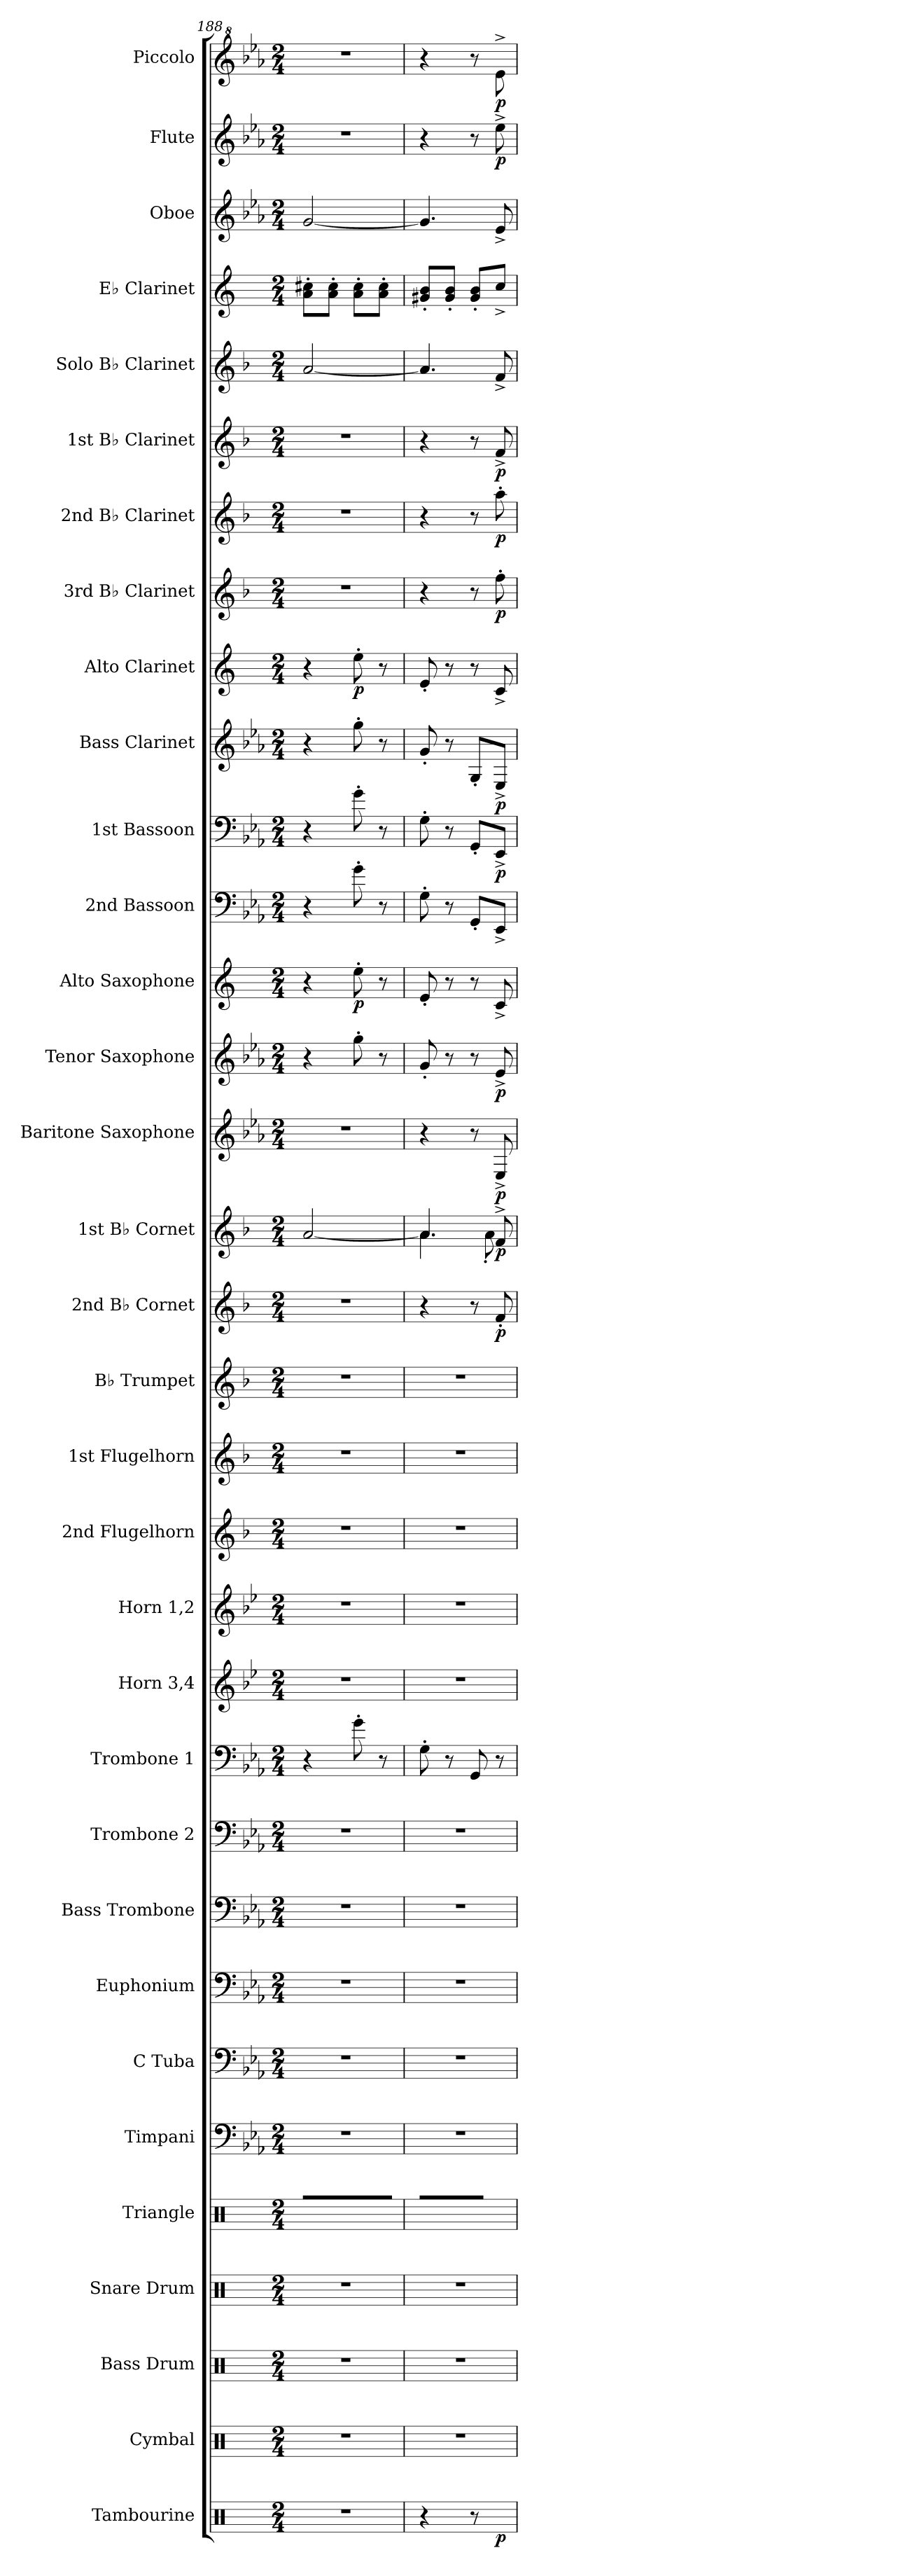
**kern	**dynam	**kern	**kern	**kern	**kern	**kern	**kern	**kern	**kern	**kern	**kern	**kern	**kern	**kern	**kern	**kern	**kern	**dynam	**kern	**dynam	**kern	**dynam	**kern	**dynam	**kern	**dynam	**kern	**kern	**dynam	**kern	**dynam	**kern	**dynam	**kern	**dynam	**kern	**dynam	**kern	**dynam	**kern	**kern	**kern	**kern	**dynam	**kern	**dynam
*part33	*part33	*part32	*part31	*part30	*part29	*part28	*part27	*part26	*part25	*part24	*part23	*part22	*part21	*part20	*part19	*part18	*part17	*part17	*part16	*part16	*part15	*part15	*part14	*part14	*part13	*part13	*part12	*part11	*part11	*part10	*part10	*part9	*part9	*part8	*part8	*part7	*part7	*part6	*part6	*part5	*part4	*part3	*part2	*part2	*part1	*part1
*staff33	*staff33	*staff32	*staff31	*staff30	*staff29	*staff28	*staff27	*staff26	*staff25	*staff24	*staff23	*staff22	*staff21	*staff20	*staff19	*staff18	*staff17	*staff17	*staff16	*staff16	*staff15	*staff15	*staff14	*staff14	*staff13	*staff13	*staff12	*staff11	*staff11	*staff10	*staff10	*staff9	*staff9	*staff8	*staff8	*staff7	*staff7	*staff6	*staff6	*staff5	*staff4	*staff3	*staff2	*staff2	*staff1	*staff1
*I"Tambourine	*	*I"Cymbal	*I"Bass Drum	*I"Snare Drum	*I"Triangle	*I"Timpani	*I"C Tuba	*I"Euphonium	*I"Bass Trombone	*I"Trombone 2	*I"Trombone 1	*I"Horn 3,4	*I"Horn 1,2	*I"2nd Flugelhorn	*I"1st Flugelhorn	*I"B♭ Trumpet	*I"2nd B♭ Cornet	*	*I"1st B♭ Cornet	*	*I"Baritone Saxophone	*	*I"Tenor Saxophone	*	*I"Alto Saxophone	*	*I"2nd Bassoon	*I"1st Bassoon	*	*I"Bass Clarinet	*	*I"Alto Clarinet	*	*I"3rd B♭ Clarinet	*	*I"2nd B♭ Clarinet	*	*I"1st B♭ Clarinet	*	*I"Solo B♭ Clarinet	*I"E♭ Clarinet	*I"Oboe	*I"Flute	*	*I"Piccolo	*
*I'Tamb.	*	*I'Cym.	*I'B. Dr.	*I'Sn. Dr.	*I'Trgl.	*I'Timp.	*I'C Tu.	*I'Eu.	*I'B. Trb.	*I'Trb. 2	*I'Trb. 1	*I'Hn. 3,4	*I'Hn. 1,2	*I'2nd Flghn.	*I'1st Flghn.	*I'B♭ Tpt.	*I'2nd B♭ Cnt.	*	*I'1st B♭ Cnt.	*	*I'Bar. Sax.	*	*I'T. Sax.	*	*I'A. Sax.	*	*I'2nd Bsn.	*I'1st Bsn.	*	*I'B. Cl.	*	*I'A. Cl.	*	*I'3rd B♭ Cl.	*	*I'2nd B♭ Cl.	*	*I'1st B♭ Cl.	*	*I'Solo B♭ Cl.	*I'E♭ Cl.	*I'Ob.	*I'Fl.	*	*I'Picc.	*
*clefX	*	*clefX	*clefX	*clefX	*clefX	*clefF4	*clefF4	*clefF4	*clefF4	*clefF4	*clefF4	*clefG2	*clefG2	*clefG2	*clefG2	*clefG2	*clefG2	*	*clefG2	*	*clefG2	*	*clefG2	*	*clefG2	*	*clefF4	*clefF4	*	*clefG2	*	*clefG2	*	*clefG2	*	*clefG2	*	*clefG2	*	*clefG2	*clefG2	*clefG2	*clefG2	*	*clefG^2	*
*	*	*	*	*	*	*	*	*	*	*	*	*ITrd4c7	*ITrd4c7	*ITrd1c2	*ITrd1c2	*ITrd1c2	*ITrd1c2	*	*ITrd1c2	*	*ITrd12c21	*	*ITrd8c14	*	*ITrd5c9	*	*	*	*	*ITrd8c14	*	*ITrd5c9	*	*ITrd1c2	*	*ITrd1c2	*	*ITrd1c2	*	*ITrd1c2	*ITrd-2c-3	*	*	*	*ITrd-7c-12	*
*k[]	*	*k[]	*k[]	*k[]	*k[]	*k[b-e-a-]	*k[b-e-a-]	*k[b-e-a-]	*k[b-e-a-]	*k[b-e-a-]	*k[b-e-a-]	*k[b-e-a-]	*k[b-e-a-]	*k[b-e-a-]	*k[b-e-a-]	*k[b-e-a-]	*k[b-e-a-]	*	*k[b-e-a-]	*	*k[b-e-a-]	*	*k[b-e-a-]	*	*k[b-e-a-]	*	*k[b-e-a-]	*k[b-e-a-]	*	*k[b-e-a-]	*	*k[b-e-a-]	*	*k[b-e-a-]	*	*k[b-e-a-]	*	*k[b-e-a-]	*	*k[b-e-a-]	*k[b-e-a-]	*k[b-e-a-]	*k[b-e-a-]	*	*k[b-e-a-]	*
*C:	*	*C:	*C:	*C:	*C:	*E-:	*E-:	*E-:	*E-:	*E-:	*E-:	*E-:	*E-:	*E-:	*E-:	*E-:	*E-:	*	*E-:	*	*E-:	*	*E-:	*	*E-:	*	*E-:	*E-:	*	*E-:	*	*E-:	*	*E-:	*	*E-:	*	*E-:	*	*E-:	*E-:	*E-:	*E-:	*	*E-:	*
*M2/4	*	*M2/4	*M2/4	*M2/4	*M2/4	*M2/4	*M2/4	*M2/4	*M2/4	*M2/4	*M2/4	*M2/4	*M2/4	*M2/4	*M2/4	*M2/4	*M2/4	*	*M2/4	*	*M2/4	*	*M2/4	*	*M2/4	*	*M2/4	*M2/4	*	*M2/4	*	*M2/4	*	*M2/4	*	*M2/4	*	*M2/4	*	*M2/4	*M2/4	*M2/4	*M2/4	*	*M2/4	*
=188	=188	=188	=188	=188	=188	=188	=188	=188	=188	=188	=188	=188	=188	=188	=188	=188	=188	=188	=188	=188	=188	=188	=188	=188	=188	=188	=188	=188	=188	=188	=188	=188	=188	=188	=188	=188	=188	=188	=188	=188	=188	=188	=188	=188	=188	=188
*	*	*	*	*	*tremolo	*	*	*	*	*	*	*	*	*	*	*	*	*	*	*	*	*	*	*	*	*	*	*	*	*	*	*	*	*	*	*	*	*	*	*	*	*	*	*	*	*
2r	.	2r	2r	2r	16R\LL	2r	2r	2r	2r	2r	4r	2r	2r	2r	2r	2r	2r	.	[2g/	.	2r	.	4r	.	4r	.	4r	4r	.	4r	.	4r	.	2r	.	2r	.	2r	.	[2g/	8cc\' 8een\'L	[2g/	2r	.	2r	.
.	.	.	.	.	16R\	.	.	.	.	.	.	.	.	.	.	.	.	.	.	.	.	.	.	.	.	.	.	.	.	.	.	.	.	.	.	.	.	.	.	.	.	.	.	.	.	.
.	.	.	.	.	16R\	.	.	.	.	.	.	.	.	.	.	.	.	.	.	.	.	.	.	.	.	.	.	.	.	.	.	.	.	.	.	.	.	.	.	.	8cc\' 8ee\'J	.	.	.	.	.
.	.	.	.	.	16R\	.	.	.	.	.	.	.	.	.	.	.	.	.	.	.	.	.	.	.	.	.	.	.	.	.	.	.	.	.	.	.	.	.	.	.	.	.	.	.	.	.
!	!	!	!	!	!	!	!	!	!	!	!	!	!	!	!	!	!	!	!	!	!	!	!	!	!	!LO:DY:b	!	!	!	!	!	!	!LO:DY:b	!	!	!	!	!	!	!	!	!	!	!	!	!
.	.	.	.	.	16R\	.	.	.	.	.	8g'\	.	.	.	.	.	.	.	.	.	.	.	8g'\	.	8g'\	p	8g'\	8g'\	.	8g'\	.	8g'\	p	.	.	.	.	.	.	.	8cc\' 8ee\'L	.	.	.	.	.
.	.	.	.	.	16R\	.	.	.	.	.	.	.	.	.	.	.	.	.	.	.	.	.	.	.	.	.	.	.	.	.	.	.	.	.	.	.	.	.	.	.	.	.	.	.	.	.
.	.	.	.	.	16R\	.	.	.	.	.	8r	.	.	.	.	.	.	.	.	.	.	.	8r	.	8r	.	8r	8r	.	8r	.	8r	.	.	.	.	.	.	.	.	8cc\' 8ee\'J	.	.	.	.	.
.	.	.	.	.	16R\JJ	.	.	.	.	.	.	.	.	.	.	.	.	.	.	.	.	.	.	.	.	.	.	.	.	.	.	.	.	.	.	.	.	.	.	.	.	.	.	.	.	.
!!LO:PB:g=z
=189	=189	=189	=189	=189	=189	=189	=189	=189	=189	=189	=189	=189	=189	=189	=189	=189	=189	=189	=189	=189	=189	=189	=189	=189	=189	=189	=189	=189	=189	=189	=189	=189	=189	=189	=189	=189	=189	=189	=189	=189	=189	=189	=189	=189	=189	=189
*	*	*	*	*	*	*	*	*	*	*	*	*	*	*	*	*	*	*	*^	*	*	*	*	*	*	*	*	*	*	*	*	*	*	*	*	*	*	*	*	*	*	*	*	*	*	*
4r	.	2r	2r	2r	16R\LL	2r	2r	2r	2r	2r	8G'\	2r	2r	2r	2r	2r	4r	.	4.g/]	4.g\	.	4r	.	8G'/	.	8G'/	.	8G'\	8G'\	.	8G'/	.	8G'/	.	4r	.	4r	.	4r	.	4.g/]	8bn/' 8dd/'L	4.g/]	4r	.	4r	.
.	.	.	.	.	16R\	.	.	.	.	.	.	.	.	.	.	.	.	.	.	.	.	.	.	.	.	.	.	.	.	.	.	.	.	.	.	.	.	.	.	.	.	.	.	.	.	.	.
.	.	.	.	.	16R\	.	.	.	.	.	8r	.	.	.	.	.	.	.	.	.	.	.	.	8r	.	8r	.	8r	8r	.	8r	.	8r	.	.	.	.	.	.	.	.	8b/' 8dd/'J	.	.	.	.	.
.	.	.	.	.	16R\	.	.	.	.	.	.	.	.	.	.	.	.	.	.	.	.	.	.	.	.	.	.	.	.	.	.	.	.	.	.	.	.	.	.	.	.	.	.	.	.	.	.
8r	.	.	.	.	16R\	.	.	.	.	.	8GG/	.	.	.	.	.	8r	.	.	.	.	8r	.	8r	.	8r	.	8GG'/L	8GG'/L	.	8GG'/L	.	8r	.	8r	.	8r	.	8r	.	.	8b/' 8dd/'L	.	8r	.	8r	.
.	.	.	.	.	16R\JJ	.	.	.	.	.	.	.	.	.	.	.	.	.	.	.	.	.	.	.	.	.	.	.	.	.	.	.	.	.	.	.	.	.	.	.	.	.	.	.	.	.	.
*	*	*	*	*	*Xtremolo	*	*	*	*	*	*	*	*	*	*	*	*	*	*	*	*	*	*	*	*	*	*	*	*	*	*	*	*	*	*	*	*	*	*	*	*	*	*	*	*	*	*
!	!LO:DY:b	!	!	!	!	!	!	!	!	!	!	!	!	!	!	!	!	!LO:DY:b	!	!	!LO:DY:b	!	!LO:DY:b	!	!LO:DY:b	!	!	!	!	!LO:DY:b	!	!LO:DY:b	!	!	!	!LO:DY:b	!	!LO:DY:b	!	!LO:DY:b	!	!	!	!	!LO:DY:b	!	!LO:DY:b
8R\	p	.	.	.	8R\	.	.	.	.	.	8r	.	.	.	.	.	8e-'/	p	8e-^/	8g'\	p	8EE-^/	p	8E-^/	p	8E-^/	.	8EE-^/J	8EE-^/J	p	8EE-^/J	p	8E-^/	.	8ee-'\	p	8gg'\	p	8e-^/	p	8e-^/	8ee-^/J	8e-^/	8ee-^\	p	8eee-^\	p
*	*	*	*	*	*	*	*	*	*	*	*	*	*	*	*	*	*	*	*v	*v	*	*	*	*	*	*	*	*	*	*	*	*	*	*	*	*	*	*	*	*	*	*	*	*	*	*	*
=	=	=	=	=	=	=	=	=	=	=	=	=	=	=	=	=	=	=	=	=	=	=	=	=	=	=	=	=	=	=	=	=	=	=	=	=	=	=	=	=	=	=	=	=	=	=
*-	*-	*-	*-	*-	*-	*-	*-	*-	*-	*-	*-	*-	*-	*-	*-	*-	*-	*-	*-	*-	*-	*-	*-	*-	*-	*-	*-	*-	*-	*-	*-	*-	*-	*-	*-	*-	*-	*-	*-	*-	*-	*-	*-	*-	*-	*-
